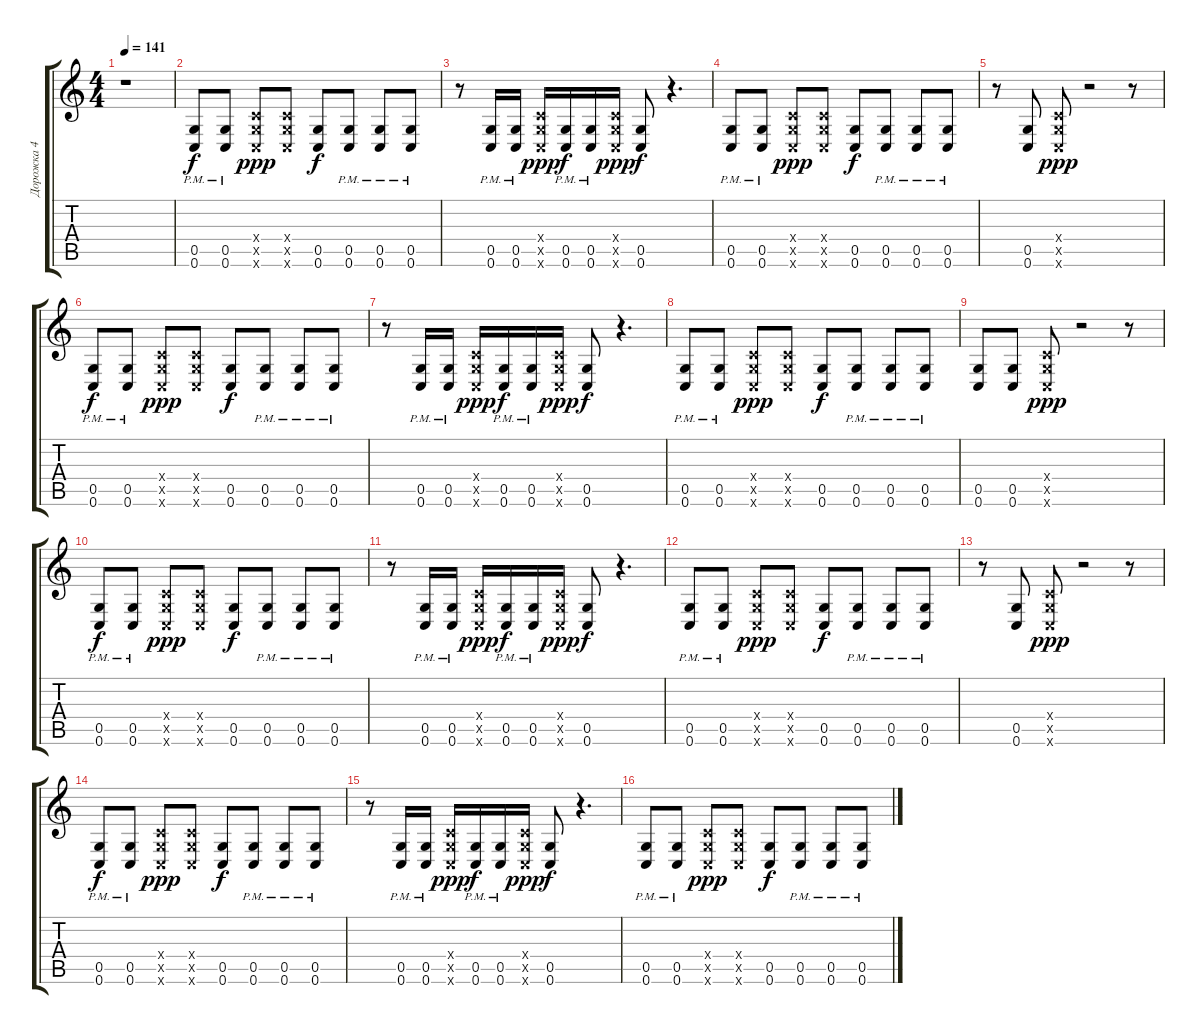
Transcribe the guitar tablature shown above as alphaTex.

\track ("Дорожка 4" "Дорожка 4") {instrument distortionguitar}
\staff {score tabs}
\tuning (D4 A3 F3 C3 G2 C2) {hide}
\ts (4 4)
\tempo 141
\clef g2
\ks c
r.1{dy f} |
(0.5{pm} 0.6{pm}).8 (0.5{pm} 0.6{pm}).8 (0.4{x} 0.5{x} 0.6{x}).8{dy ppp} (0.4{x} 0.5{x} 0.6{x}).8 (0.5 0.6).8{dy f} (0.5{pm} 0.6{pm}).8 (0.5{pm} 0.6{pm}).8 (0.5{pm} 0.6{pm}).8 |
r.8 (0.5{pm} 0.6{pm}).16 (0.5{pm} 0.6{pm}).16 (0.4{x} 0.5{x} 0.6{x}).16{dy ppp} (0.5{pm} 0.6{pm}).16{dy f} (0.5{pm} 0.6{pm}).16 (0.4{x} 0.5{x} 0.6{x}).16{dy ppp} (0.5 0.6).8{dy f} r.4{d} |
(0.5{pm} 0.6{pm}).8 (0.5{pm} 0.6{pm}).8 (0.4{x} 0.5{x} 0.6{x}).8{dy ppp} (0.4{x} 0.5{x} 0.6{x}).8 (0.5 0.6).8{dy f} (0.5{pm} 0.6{pm}).8 (0.5{pm} 0.6{pm}).8 (0.5{pm} 0.6{pm}).8 |
r.8 (0.5 0.6).8 (0.4{x} 0.5{x} 0.6{x}).8{dy ppp} r.2 r.8 |
(0.5{pm} 0.6{pm}).8{dy f} (0.5{pm} 0.6{pm}).8 (0.4{x} 0.5{x} 0.6{x}).8{dy ppp} (0.4{x} 0.5{x} 0.6{x}).8 (0.5 0.6).8{dy f} (0.5{pm} 0.6{pm}).8 (0.5{pm} 0.6{pm}).8 (0.5{pm} 0.6{pm}).8 |
r.8 (0.5{pm} 0.6{pm}).16 (0.5{pm} 0.6{pm}).16 (0.4{x} 0.5{x} 0.6{x}).16{dy ppp} (0.5{pm} 0.6{pm}).16{dy f} (0.5{pm} 0.6{pm}).16 (0.4{x} 0.5{x} 0.6{x}).16{dy ppp} (0.5 0.6).8{dy f} r.4{d} |
(0.5{pm} 0.6{pm}).8 (0.5{pm} 0.6{pm}).8 (0.4{x} 0.5{x} 0.6{x}).8{dy ppp} (0.4{x} 0.5{x} 0.6{x}).8 (0.5 0.6).8{dy f} (0.5{pm} 0.6{pm}).8 (0.5{pm} 0.6{pm}).8 (0.5{pm} 0.6{pm}).8 |
(0.5 0.6).8 (0.5 0.6).8 (0.4{x} 0.5{x} 0.6{x}).8{dy ppp} r.2 r.8 |
(0.5{pm} 0.6{pm}).8{dy f} (0.5{pm} 0.6{pm}).8 (0.4{x} 0.5{x} 0.6{x}).8{dy ppp} (0.4{x} 0.5{x} 0.6{x}).8 (0.5 0.6).8{dy f} (0.5{pm} 0.6{pm}).8 (0.5{pm} 0.6{pm}).8 (0.5{pm} 0.6{pm}).8 |
r.8 (0.5{pm} 0.6{pm}).16 (0.5{pm} 0.6{pm}).16 (0.4{x} 0.5{x} 0.6{x}).16{dy ppp} (0.5{pm} 0.6{pm}).16{dy f} (0.5{pm} 0.6{pm}).16 (0.4{x} 0.5{x} 0.6{x}).16{dy ppp} (0.5 0.6).8{dy f} r.4{d} |
(0.5{pm} 0.6{pm}).8 (0.5{pm} 0.6{pm}).8 (0.4{x} 0.5{x} 0.6{x}).8{dy ppp} (0.4{x} 0.5{x} 0.6{x}).8 (0.5 0.6).8{dy f} (0.5{pm} 0.6{pm}).8 (0.5{pm} 0.6{pm}).8 (0.5{pm} 0.6{pm}).8 |
r.8 (0.5 0.6).8 (0.4{x} 0.5{x} 0.6{x}).8{dy ppp} r.2 r.8 |
(0.5{pm} 0.6{pm}).8{dy f} (0.5{pm} 0.6{pm}).8 (0.4{x} 0.5{x} 0.6{x}).8{dy ppp} (0.4{x} 0.5{x} 0.6{x}).8 (0.5 0.6).8{dy f} (0.5{pm} 0.6{pm}).8 (0.5{pm} 0.6{pm}).8 (0.5{pm} 0.6{pm}).8 |
r.8 (0.5{pm} 0.6{pm}).16 (0.5{pm} 0.6{pm}).16 (0.4{x} 0.5{x} 0.6{x}).16{dy ppp} (0.5{pm} 0.6{pm}).16{dy f} (0.5{pm} 0.6{pm}).16 (0.4{x} 0.5{x} 0.6{x}).16{dy ppp} (0.5 0.6).8{dy f} r.4{d} |
(0.5{pm} 0.6{pm}).8 (0.5{pm} 0.6{pm}).8 (0.4{x} 0.5{x} 0.6{x}).8{dy ppp} (0.4{x} 0.5{x} 0.6{x}).8 (0.5 0.6).8{dy f} (0.5{pm} 0.6{pm}).8 (0.5{pm} 0.6{pm}).8 (0.5{pm} 0.6{pm}).8
